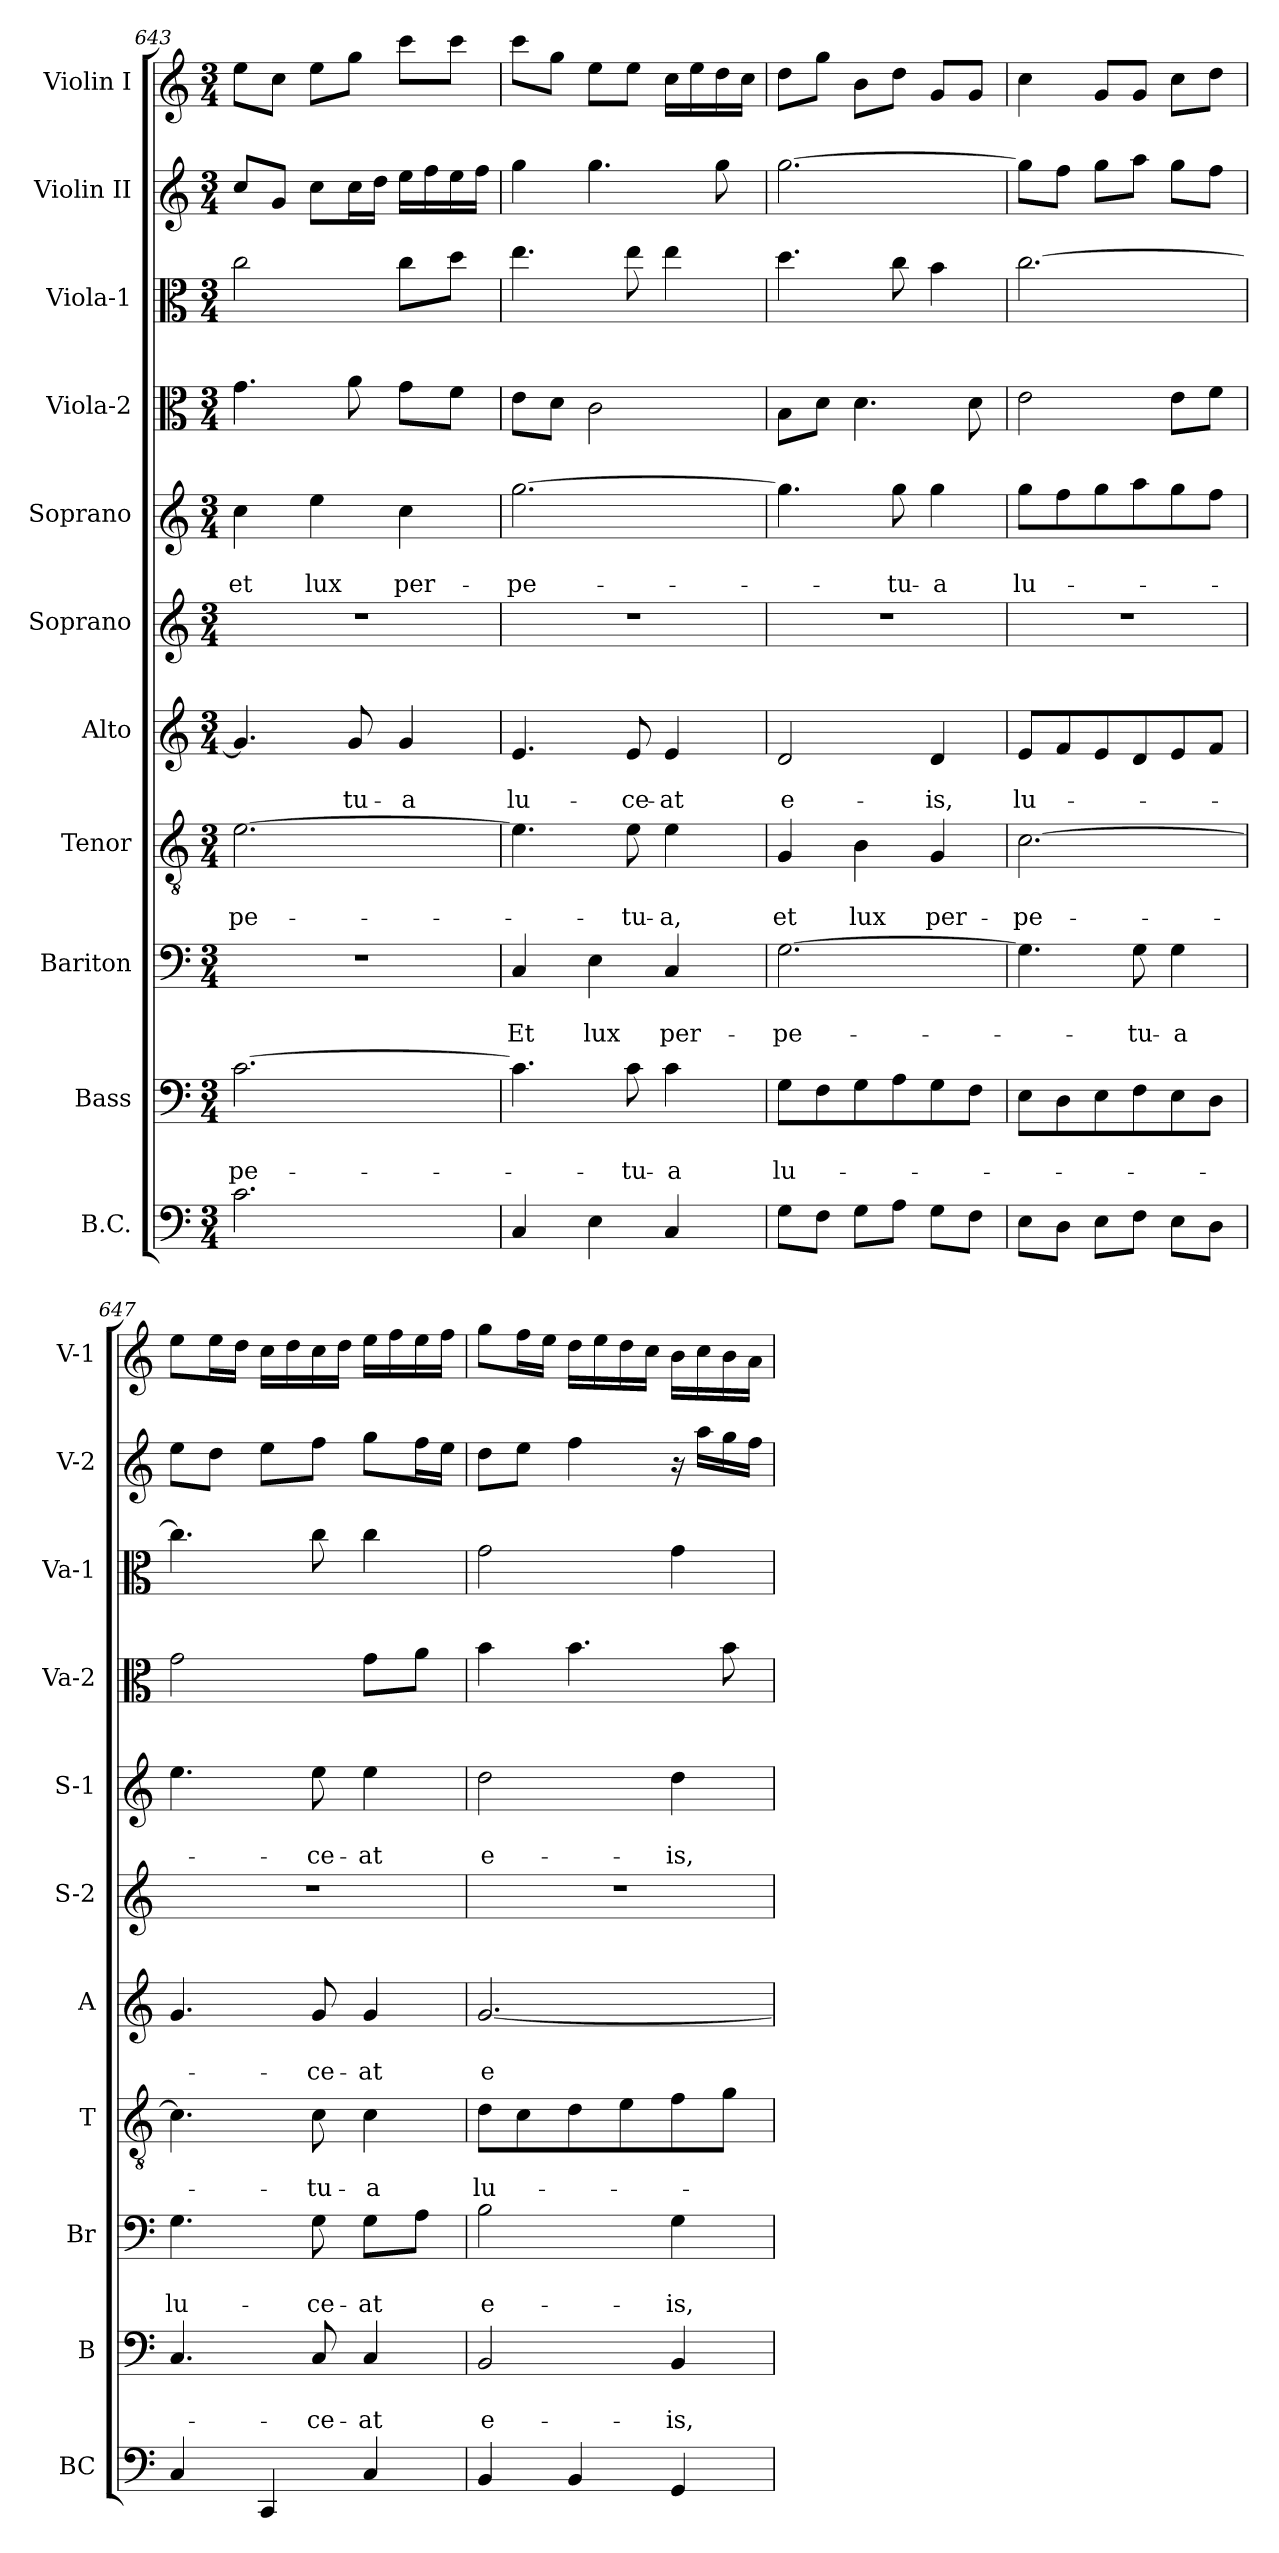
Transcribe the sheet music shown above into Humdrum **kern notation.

**kern	**kern	**text	**text	**kern	**text	**text	**kern	**text	**text	**kern	**text	**text	**kern	**kern	**text	**text	**kern	**kern	**kern	**kern
*part11	*part10	*part10	*part10	*part9	*part9	*part9	*part8	*part8	*part8	*part7	*part7	*part7	*part6	*part5	*part5	*part5	*part4	*part3	*part2	*part1
*staff11	*staff10	*staff10	*staff10	*staff9	*staff9	*staff9	*staff8	*staff8	*staff8	*staff7	*staff7	*staff7	*staff6	*staff5	*staff5	*staff5	*staff4	*staff3	*staff2	*staff1
*I"B.C.	*I"Bass	*	*	*I"Bariton	*	*	*I"Tenor	*	*	*I"Alto	*	*	*I"Soprano	*I"Soprano	*	*	*I"Viola-2	*I"Viola-1	*I"Violin II	*I"Violin I
*I'BC	*I'B	*	*	*I'Br	*	*	*I'T	*	*	*I'A	*	*	*I'S-2	*I'S-1	*	*	*I'Va-2	*I'Va-1	*I'V-2	*I'V-1
*clefF4	*clefF4	*	*	*clefF4	*	*	*clefGv2	*	*	*clefG2	*	*	*clefG2	*clefG2	*	*	*clefC3	*clefC3	*clefG2	*clefG2
*k[]	*k[]	*	*	*k[]	*	*	*k[]	*	*	*k[]	*	*	*k[]	*k[]	*	*	*k[]	*k[]	*k[]	*k[]
*C:	*C:	*	*	*C:	*	*	*C:	*	*	*C:	*	*	*C:	*C:	*	*	*C:	*C:	*C:	*C:
*M3/4	*M3/4	*	*	*M3/4	*	*	*M3/4	*	*	*M3/4	*	*	*M3/4	*M3/4	*	*	*M3/4	*M3/4	*M3/4	*M3/4
=643	=643	=643	=643	=643	=643	=643	=643	=643	=643	=643	=643	=643	=643	=643	=643	=643	=643	=643	=643	=643
!	!	!	!LO:LY:b	!	!	!	!	!	!LO:LY:b	!	!	!	!	!	!	!LO:LY:b	!	!	!	!
2.c\	[2.c\	.	-pe-	2.r	.	.	[2.e\	.	-pe-	4.g/]	.	.	2.r	4cc\	.	et	4.g\	2cc\	8cc/L	8ee\L
.	.	.	.	.	.	.	.	.	.	.	.	.	.	.	.	.	.	.	8g/J	8cc\J
!	!	!	!	!	!	!	!	!	!	!	!	!	!	!	!	!LO:LY:b	!	!	!	!
.	.	.	.	.	.	.	.	.	.	.	.	.	.	4ee\	.	lux	.	.	8cc\L	8ee\L
!	!	!	!	!	!	!	!	!	!	!	!	!LO:LY:b	!	!	!	!	!	!	!	!
.	.	.	.	.	.	.	.	.	.	8g/	.	-tu-	.	.	.	.	8a\	.	16cc\L	8gg\J
.	.	.	.	.	.	.	.	.	.	.	.	.	.	.	.	.	.	.	16dd\JJ	.
!	!	!	!	!	!	!	!	!	!	!	!	!LO:LY:b	!	!	!	!LO:LY:b	!	!	!	!
.	.	.	.	.	.	.	.	.	.	4g/	.	-a	.	4cc\	.	per-	8g\L	8cc\L	16ee\LL	8ccc\L
.	.	.	.	.	.	.	.	.	.	.	.	.	.	.	.	.	.	.	16ff\	.
.	.	.	.	.	.	.	.	.	.	.	.	.	.	.	.	.	8f\J	8dd\J	16ee\	8ccc\J
.	.	.	.	.	.	.	.	.	.	.	.	.	.	.	.	.	.	.	16ff\JJ	.
=644	=644	=644	=644	=644	=644	=644	=644	=644	=644	=644	=644	=644	=644	=644	=644	=644	=644	=644	=644	=644
!	!	!	!	!	!	!LO:LY:b	!	!	!	!	!	!LO:LY:b	!	!	!	!LO:LY:b	!	!	!	!
4C/	4.c\]	.	.	4C/	.	Et	4.e\]	.	.	4.e/	.	lu-	2.r	[2.gg\	.	-pe-	8e\L	4.ee\	4gg\	8ccc\L
.	.	.	.	.	.	.	.	.	.	.	.	.	.	.	.	.	8d\J	.	.	8gg\J
!	!	!	!	!	!	!LO:LY:b	!	!	!	!	!	!	!	!	!	!	!	!	!	!
4E\	.	.	.	4E\	.	lux	.	.	.	.	.	.	.	.	.	.	2c\	.	4.gg\	8ee\L
!	!	!	!LO:LY:b	!	!	!	!	!	!LO:LY:b	!	!	!LO:LY:b	!	!	!	!	!	!	!	!
.	8c\	.	-tu-	.	.	.	8e\	.	-tu-	8e/	.	-ce-	.	.	.	.	.	8ee\	.	8ee\J
!	!	!	!LO:LY:b	!	!	!LO:LY:b	!	!	!LO:LY:b	!	!	!LO:LY:b	!	!	!	!	!	!	!	!
4C/	4c\	.	-a	4C/	.	per-	4e\	.	-a,	4e/	.	-at	.	.	.	.	.	4ee\	.	16cc\LL
.	.	.	.	.	.	.	.	.	.	.	.	.	.	.	.	.	.	.	.	16ee\
.	.	.	.	.	.	.	.	.	.	.	.	.	.	.	.	.	.	.	8gg\	16dd\
.	.	.	.	.	.	.	.	.	.	.	.	.	.	.	.	.	.	.	.	16cc\JJ
=645	=645	=645	=645	=645	=645	=645	=645	=645	=645	=645	=645	=645	=645	=645	=645	=645	=645	=645	=645	=645
!	!	!	!LO:LY:b	!	!	!LO:LY:b	!	!	!LO:LY:b	!	!	!LO:LY:b	!	!	!	!	!	!	!	!
8G\L	8G\L	.	lu-	[2.G\	.	-pe-	4G/	.	et	2d/	.	e-	2.r	4.gg\]	.	.	8B\L	4.dd\	[2.gg\	8dd\L
8F\J	8F\	.	.	.	.	.	.	.	.	.	.	.	.	.	.	.	8d\J	.	.	8gg\J
!	!	!	!	!	!	!	!	!	!LO:LY:b	!	!	!	!	!	!	!	!	!	!	!
8G\L	8G\	.	.	.	.	.	4B\	.	lux	.	.	.	.	.	.	.	4.d\	.	.	8b\L
!	!	!	!	!	!	!	!	!	!	!	!	!	!	!	!	!LO:LY:b	!	!	!	!
8A\J	8A\	.	.	.	.	.	.	.	.	.	.	.	.	8gg\	.	-tu-	.	8cc\	.	8dd\J
!	!	!	!	!	!	!	!	!	!LO:LY:b	!	!	!LO:LY:b	!	!	!	!LO:LY:b	!	!	!	!
8G\L	8G\	.	.	.	.	.	4G/	.	per-	4d/	.	-is,	.	4gg\	.	-a	.	4b\	.	8g/L
8F\J	8F\J	.	.	.	.	.	.	.	.	.	.	.	.	.	.	.	8d\	.	.	8g/J
=646	=646	=646	=646	=646	=646	=646	=646	=646	=646	=646	=646	=646	=646	=646	=646	=646	=646	=646	=646	=646
!	!	!	!	!	!	!	!	!	!LO:LY:b	!	!	!LO:LY:b	!	!	!	!LO:LY:b	!	!	!	!
8E\L	8E\L	.	.	4.G\]	.	.	[2.c\	.	-pe-	8e/L	.	lu-	2.r	8gg\L	.	lu-	2e\	[2.cc\	8gg\L]	4cc\
8D\J	8D\	.	.	.	.	.	.	.	.	8f/	.	.	.	8ff\	.	.	.	.	8ff\J	.
8E\L	8E\	.	.	.	.	.	.	.	.	8e/	.	.	.	8gg\	.	.	.	.	8gg\L	8g/L
!	!	!	!	!	!	!LO:LY:b	!	!	!	!	!	!	!	!	!	!	!	!	!	!
8F\J	8F\	.	.	8G\	.	-tu-	.	.	.	8d/	.	.	.	8aa\	.	.	.	.	8aa\J	8g/J
!	!	!	!	!	!	!LO:LY:b	!	!	!	!	!	!	!	!	!	!	!	!	!	!
8E\L	8E\	.	.	4G\	.	-a	.	.	.	8e/	.	.	.	8gg\	.	.	8e\L	.	8gg\L	8cc\L
8D\J	8D\J	.	.	.	.	.	.	.	.	8f/J	.	.	.	8ff\J	.	.	8f\J	.	8ff\J	8dd\J
!!LO:PB:g=z
=647	=647	=647	=647	=647	=647	=647	=647	=647	=647	=647	=647	=647	=647	=647	=647	=647	=647	=647	=647	=647
!	!	!	!	!	!	!LO:LY:b	!	!	!	!	!	!	!	!	!	!	!	!	!	!
4C/	4.C/	.	.	4.G\	.	lu-	4.c\]	.	.	4.g/	.	.	2.r	4.ee\	.	.	2g\	4.cc\]	8ee\L	8ee\L
.	.	.	.	.	.	.	.	.	.	.	.	.	.	.	.	.	.	.	8dd\J	16ee\L
.	.	.	.	.	.	.	.	.	.	.	.	.	.	.	.	.	.	.	.	16dd\JJ
4CC/	.	.	.	.	.	.	.	.	.	.	.	.	.	.	.	.	.	.	8ee\L	16cc\LL
.	.	.	.	.	.	.	.	.	.	.	.	.	.	.	.	.	.	.	.	16dd\
!	!	!	!LO:LY:b	!	!	!LO:LY:b	!	!	!LO:LY:b	!	!	!LO:LY:b	!	!	!	!LO:LY:b	!	!	!	!
.	8C/	.	-ce-	8G\	.	-ce-	8c\	.	-tu-	8g/	.	-ce-	.	8ee\	.	-ce-	.	8cc\	8ff\J	16cc\
.	.	.	.	.	.	.	.	.	.	.	.	.	.	.	.	.	.	.	.	16dd\JJ
!	!	!	!LO:LY:b	!	!	!LO:LY:b	!	!	!LO:LY:b	!	!	!LO:LY:b	!	!	!	!LO:LY:b	!	!	!	!
4C/	4C/	.	-at	8G\L	.	-at	4c\	.	-a	4g/	.	-at	.	4ee\	.	-at	8g\L	4cc\	8gg\L	16ee\LL
.	.	.	.	.	.	.	.	.	.	.	.	.	.	.	.	.	.	.	.	16ff\
.	.	.	.	8A\J	.	.	.	.	.	.	.	.	.	.	.	.	8a\J	.	16ff\L	16ee\
.	.	.	.	.	.	.	.	.	.	.	.	.	.	.	.	.	.	.	16ee\JJ	16ff\JJ
=648	=648	=648	=648	=648	=648	=648	=648	=648	=648	=648	=648	=648	=648	=648	=648	=648	=648	=648	=648	=648
!	!	!	!LO:LY:b	!	!	!LO:LY:b	!	!	!LO:LY:b	!	!	!LO:LY:b	!	!	!	!LO:LY:b	!	!	!	!
4BB/	2BB/	.	e-	2B\	.	e-	8d\L	.	lu-	[2.g/	.	e-	2.r	2dd\	.	e-	4b\	2g\	8dd\L	8gg\L
.	.	.	.	.	.	.	8c\	.	.	.	.	.	.	.	.	.	.	.	8ee\J	16ff\L
.	.	.	.	.	.	.	.	.	.	.	.	.	.	.	.	.	.	.	.	16ee\JJ
4BB/	.	.	.	.	.	.	8d\	.	.	.	.	.	.	.	.	.	4.b\	.	4ff\	16dd\LL
.	.	.	.	.	.	.	.	.	.	.	.	.	.	.	.	.	.	.	.	16ee\
.	.	.	.	.	.	.	8e\	.	.	.	.	.	.	.	.	.	.	.	.	16dd\
.	.	.	.	.	.	.	.	.	.	.	.	.	.	.	.	.	.	.	.	16cc\JJ
!	!	!	!LO:LY:b	!	!	!LO:LY:b	!	!	!	!	!	!	!	!	!	!LO:LY:b	!	!	!	!
4GG/	4BB/	.	-is,	4G\	.	-is,	8f\	.	.	.	.	.	.	4dd\	.	-is,	.	4g\	16r	16b\LL
.	.	.	.	.	.	.	.	.	.	.	.	.	.	.	.	.	.	.	16aa\LL	16cc\
.	.	.	.	.	.	.	8g\J	.	.	.	.	.	.	.	.	.	8b\	.	16gg\	16b\
.	.	.	.	.	.	.	.	.	.	.	.	.	.	.	.	.	.	.	16ff\JJ	16a\JJ
=	=	=	=	=	=	=	=	=	=	=	=	=	=	=	=	=	=	=	=	=
*-	*-	*-	*-	*-	*-	*-	*-	*-	*-	*-	*-	*-	*-	*-	*-	*-	*-	*-	*-	*-
